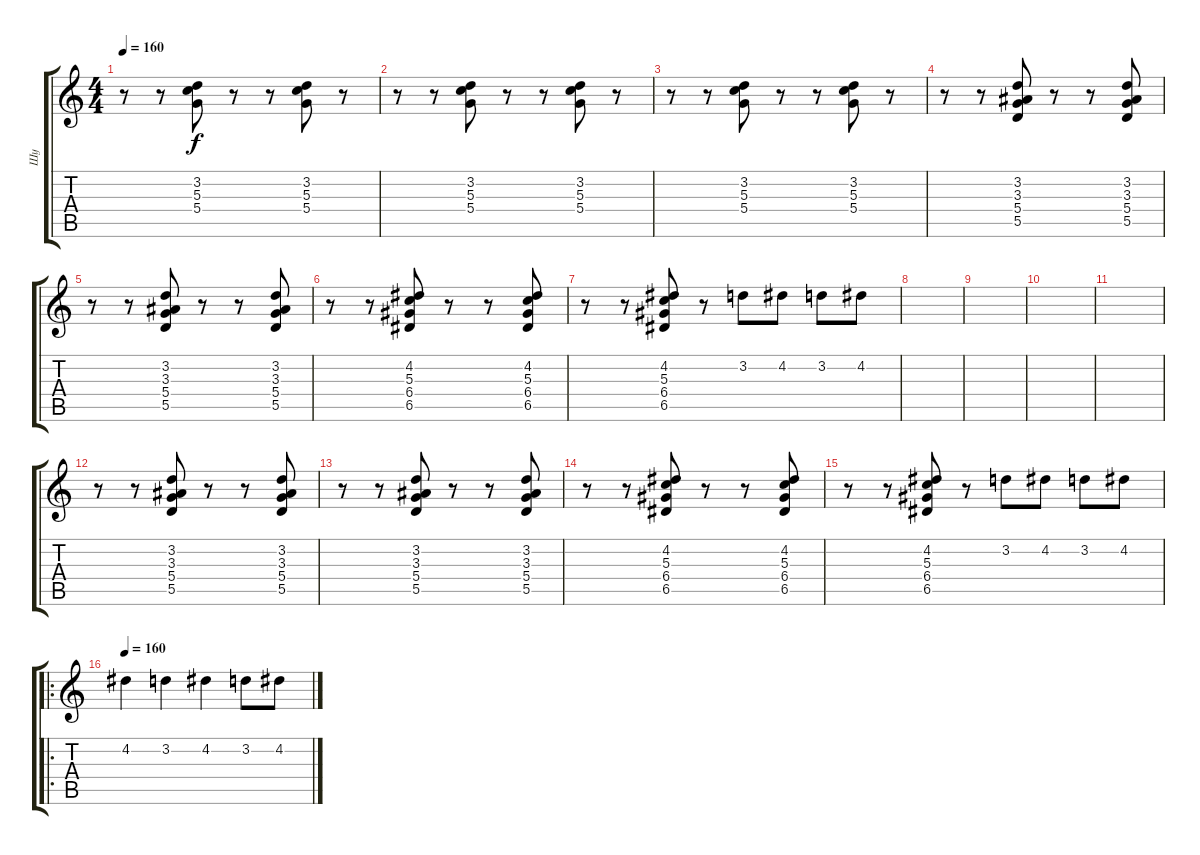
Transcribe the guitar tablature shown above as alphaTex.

\track ("Шу" "Шу") {instrument overdrivenguitar}
\staff {score tabs}
\tuning (E4 B3 G3 D3 A2 E2) {hide}
\ts (4 4)
\tempo 160
\clef g2
\ks c
r.8{dy f} r.8 (3.2 5.3 5.4).8 r.8 r.8 (3.2 5.3 5.4).8 r.8 |
r.8 r.8 (3.2 5.3 5.4).8 r.8 r.8 (3.2 5.3 5.4).8 r.8 |
r.8 r.8 (3.2 5.3 5.4).8 r.8 r.8 (3.2 5.3 5.4).8 r.8 |
r.8 r.8 (3.2 3.3 5.4 5.5).8 r.8 r.8 (3.2 3.3 5.4 5.5).8 |
r.8 r.8 (3.2 3.3 5.4 5.5).8 r.8 r.8 (3.2 3.3 5.4 5.5).8 |
r.8 r.8 (4.2 5.3 6.4 6.5).8 r.8 r.8 (4.2 5.3 6.4 6.5).8 |
r.8 r.8 (4.2 5.3 6.4 6.5).8 r.8 3.2.8 4.2.8 3.2.8 4.2.8 |
|
|
|
|
r.8 r.8 (3.2 3.3 5.4 5.5).8 r.8 r.8 (3.2 3.3 5.4 5.5).8 |
r.8 r.8 (3.2 3.3 5.4 5.5).8 r.8 r.8 (3.2 3.3 5.4 5.5).8 |
r.8 r.8 (4.2 5.3 6.4 6.5).8 r.8 r.8 (4.2 5.3 6.4 6.5).8 |
r.8 r.8 (4.2 5.3 6.4 6.5).8 r.8 3.2.8 4.2.8 3.2.8 4.2.8 |
\ro
\tempo 190
\tempo 160
4.2.4{instrument overdrivenguitar} 3.2.4 4.2.4 3.2.8 4.2.8
